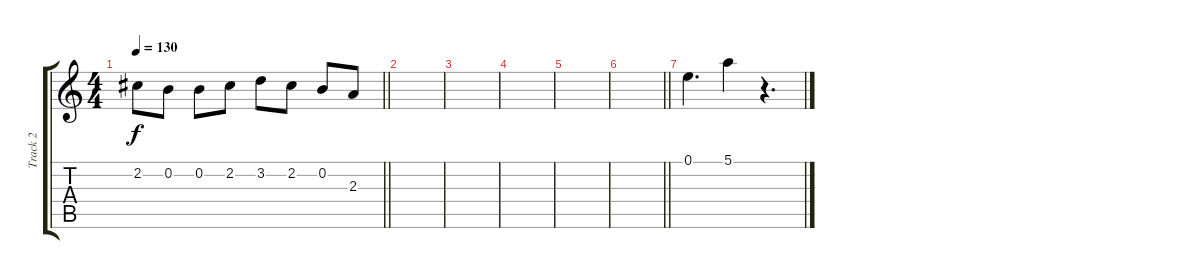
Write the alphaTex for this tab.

\track ("Track 2" "Track 2") {instrument overdrivenguitar}
\staff {score tabs}
\tuning (E4 B3 G3 D3 A2 E2) {hide}
\ts (4 4)
\tempo 130
\clef g2
\barLineRight lightlight
\ks c
2.2.8{dy f} 0.2.8 0.2.8 2.2.8 3.2.8 2.2.8 0.2.8 2.3.8 |
|
|
|
|
\barLineRight lightlight
|
0.1.4{d} 5.1.4 r.4{d}
